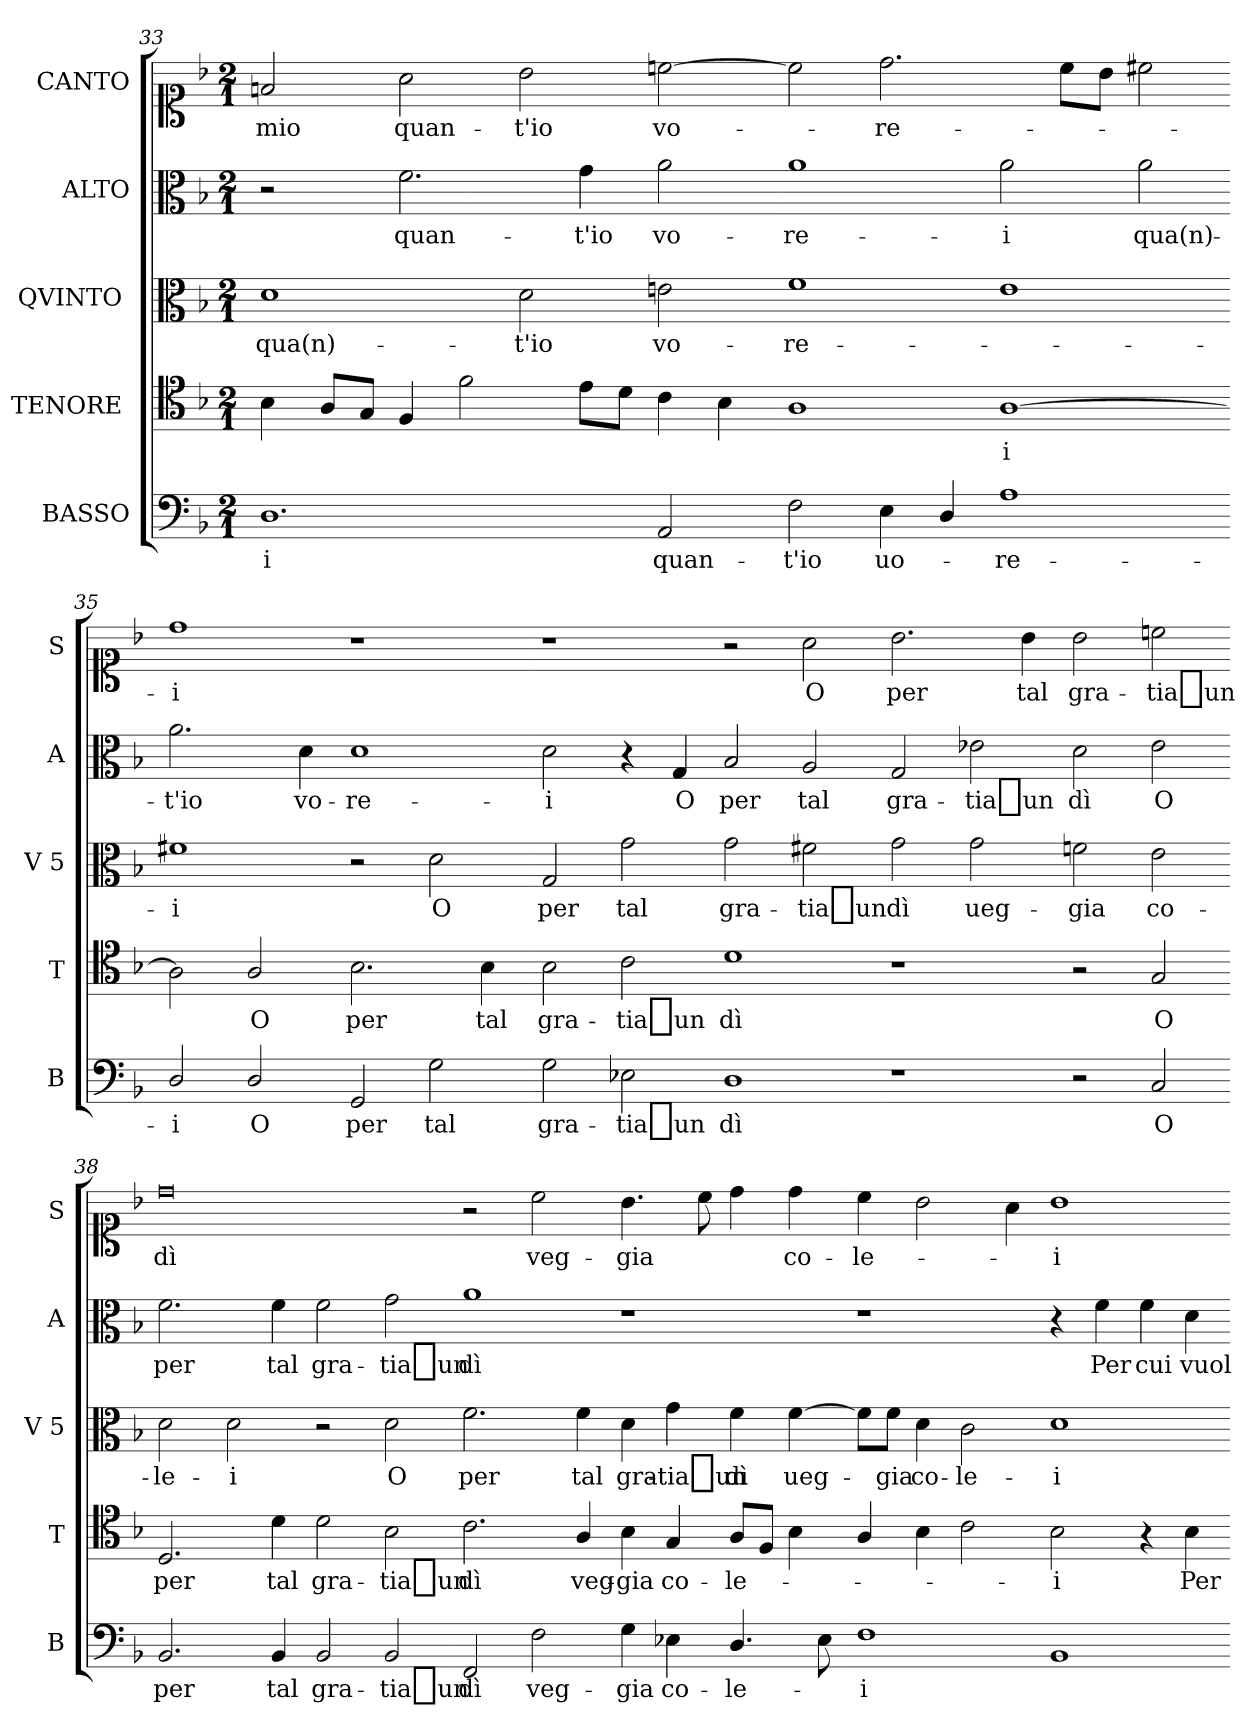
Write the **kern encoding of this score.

**kern	**text	**kern	**text	**kern	**text	**kern	**text	**kern	**text
*part5	*part5	*part4	*part4	*part3	*part3	*part2	*part2	*part1	*part1
*staff5	*staff5	*staff4	*staff4	*staff3	*staff3	*staff2	*staff2	*staff1	*staff1
*I"BASSO	*	*I"TENORE 	*	*I"QVINTO 	*	*I"ALTO	*	*I"CANTO	*
*I'B	*	*I'T	*	*I'V 5	*	*I'A	*	*I'S	*
*clefF4	*	*clefC4	*	*clefC3	*	*clefC3	*	*clefC1	*
*k[b-]	*	*k[b-]	*	*k[b-]	*	*k[b-]	*	*k[b-]	*
*M2/1	*	*M2/1	*	*M2/1	*	*M2/1	*	*M2/1	*
=33	=33	=33	=33	=33	=33	=33	=33	=33	=33
!	!	!	!	!	!	!	!	!	!LO:LY:i
1.D	-i	4B-\	.	1d	qua(n)-	2r	.	2fn/	mio
.	.	8A/L	.	.	.	.	.	.	.
.	.	8G/J	.	.	.	.	.	.	.
.	.	4F/	.	.	.	2.f\	quan-	2a\	quan-
.	.	2f\	.	.	.	.	.	.	.
.	.	.	.	2d\	-t'io	.	.	2b-\	-t'io
.	.	8e\L	.	.	.	4g\	-t'io	.	.
.	.	8d\J	.	.	.	.	.	.	.
2AA/	quan-	4c\	.	2en\	vo-	2a\	vo-	[2ccn\	vo-
.	.	4B-\	.	.	.	.	.	.	.
=34-	=34-	=34-	=34-	=34-	=34-	=34-	=34-	=34-	=34-
2F\	-t'io	1A	.	1f	-re-	1a	-re-	2cc\]	.
4E\	uo-	.	.	.	.	.	.	2.dd\	-re-
4D/	.	.	.	.	.	.	.	.	.
1A	-re-	[1A	-i	1e	.	2a\	-i	.	.
.	.	.	.	.	.	.	.	8cc\L	.
.	.	.	.	.	.	.	.	8b-\J	.
.	.	.	.	.	.	2a\	qua(n)-	2cc#X\	.
=35-	=35-	=35-	=35-	=35-	=35-	=35-	=35-	=35-	=35-
2D/	-i	2A]	.	1f#X	-i	2.a\	-t'io	1dd	-i
2D/	O	2A/	O	.	.	.	.	.	.
.	.	.	.	.	.	4d\	vo-	.	.
2GG/	per	2.B-\	per	2r	.	1d	-re-	1r	.
2G\	tal	.	.	2d\	O	.	.	.	.
.	.	4B-\	tal	.	.	.	.	.	.
=36-	=36-	=36-	=36-	=36-	=36-	=36-	=36-	=36-	=36-
2G\	gra-	2B-\	gra-	2G/	per	2d\	-i	1r	.
2E-X\	-tia_un	2c\	-tia_un	2g\	tal	4r	.	.	.
.	.	.	.	.	.	4G/	O	.	.
1D	dì	1d	dì	2g\	gra-	2B-/	per	2r	.
.	.	.	.	2f#X\	-tia_un	2A/	tal	2a\	O
=37-	=37-	=37-	=37-	=37-	=37-	=37-	=37-	=37-	=37-
1r	.	1r	.	2g\	dì	2G/	gra-	2.b-\	per
.	.	.	.	2g\	ueg-	2e-X\	-tia_un	.	.
.	.	.	.	.	.	.	.	4b-\	tal
2r	.	2r	.	2fn\	-gia	2d\	dì	2b-\	gra-
2C/	O	2G/	O	2e\	co-	2e-\	O	2ccn\	-tia_un
=38-	=38-	=38-	=38-	=38-	=38-	=38-	=38-	=38-	=38-
2.BB-/	per	2.D/	per	2d\	-le-	2.f\	per	0dd	dì
.	.	.	.	2d\	-i	.	.	.	.
4BB-/	tal	4d\	tal	.	.	4f\	tal	.	.
2BB-/	gra-	2d\	gra-	2r	.	2f\	gra-	.	.
2BB-/	-tia_un	2B-\	-tia_un	2d\	O	2g\	-tia_un	.	.
=39-	=39-	=39-	=39-	=39-	=39-	=39-	=39-	=39-	=39-
2FF/	dì	2.c\	dì	2.f\	per	1a	dì	2r	.
2F\	veg-	.	.	.	.	.	.	2cc\	veg-
.	.	4A/	veg-	4f\	tal	.	.	.	.
4G\	-gia	4B-\	-gia	4d\	gra-	1r	.	4.b-\	-gia
4E-X\	co-	4G/	co-	4g\	-tia_un	.	.	.	.
.	.	.	.	.	.	.	.	8cc\	.
4.D/	-le-	8A/L	-le-	4f\	dì	.	.	4dd\	.
.	.	8F/J	.	.	.	.	.	.	.
.	.	4B-\	.	[4f\	ueg-	.	.	4dd\	co-
8E-\	.	.	.	.	.	.	.	.	.
=40-	=40-	=40-	=40-	=40-	=40-	=40-	=40-	=40-	=40-
1F	-i	4A/	.	8f\L]	.	1r	.	4cc\	-le-
.	.	.	.	8f\J	-gia	.	.	.	.
.	.	4B-\	.	4d\	co-	.	.	2b-\	.
.	.	2c\	.	2c\	-le-	.	.	.	.
.	.	.	.	.	.	.	.	4a\	.
1BB-	.	2B-\	-i	1d	-i	4r	.	1b-	-i
.	.	.	.	.	.	4f\	Per	.	.
.	.	4r	.	.	.	4f\	cui	.	.
.	.	4B-\	Per	.	.	4d\	vuol	.	.
=-	=-	=-	=-	=-	=-	=-	=-	=-	=-
*-	*-	*-	*-	*-	*-	*-	*-	*-	*-
